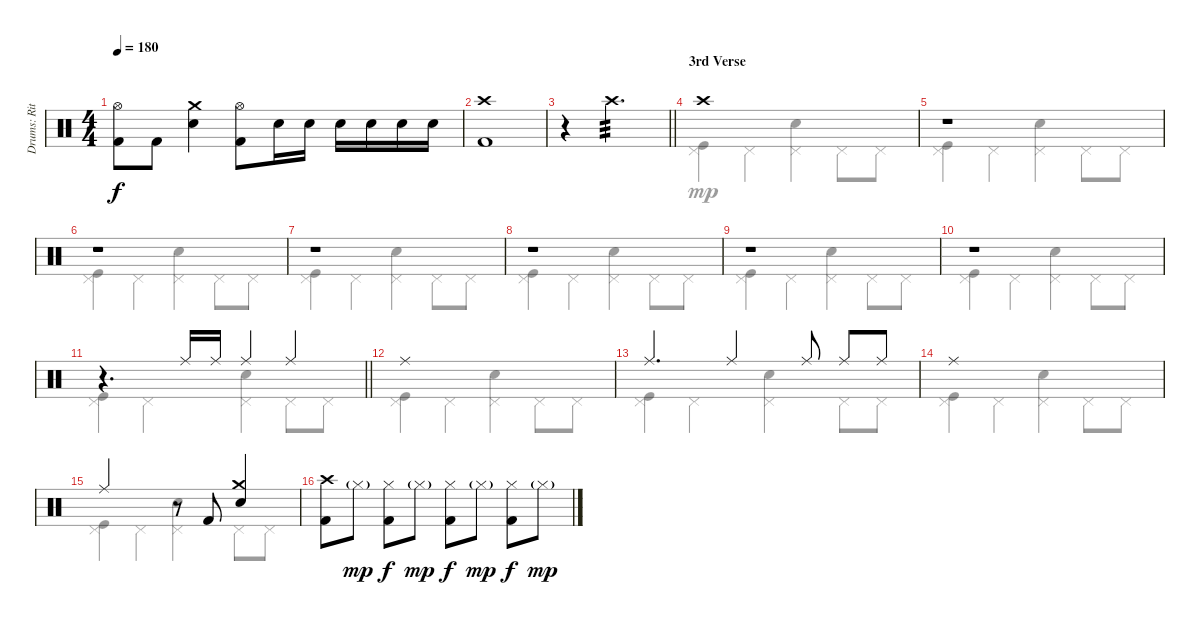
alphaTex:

\track ("Drums: Ritsu Tainaka" "Drums: Rit") {instrument percussion}
\staff {score}
\articulation defaults
\voice
\ts (4 4)
\tempo 180
\clef neutral
\ks c
("Hi-Hat (open)" "Kick (hit) 2").8{dy f} "Kick (hit) 2".8 ("Crash medium (hit)" "Electric Snare (hit)").4 ("Hi-Hat (open)" "Kick (hit) 2").8 "Electric Snare (hit)".16 "Electric Snare (hit)".16 "Electric Snare (hit)".16 "Electric Snare (hit)".16 "Electric Snare (hit)".16 "Electric Snare (hit)".16 |
("Crash high (hit)" "Kick (hit) 2").1 |
\barLineRight lightlight
r.4{volume 0} "Crash high (hit)".2{d tp 3 volume 16} |
\section ("" "3rd Verse")
"Crash high (hit)".1 |
r.1 |
r.1 |
r.1 |
r.1 |
r.1 |
r.1 |
\barLineRight lightlight
r.4{d} "Ride (middle)".16 "Ride (middle)".16 "Ride (middle)".4 "Ride (middle)".4 |
"Ride (middle)".1 |
"Ride (middle)".4{d} "Ride (middle)".4 "Ride (middle)".8 "Ride (middle)".8 "Ride (middle)".8 |
"Ride (middle)".1 |
"Ride (middle)".2 r.8 "Kick (hit) 2".8 ("Crash medium (hit)" "Electric Snare (hit)").4 |
("Crash high (hit)" "Kick (hit) 2").8 "Hi-Hat (closed)"{g}.8{dy mp} ("Hi-Hat (closed)" "Kick (hit) 2").8{dy f} "Hi-Hat (closed)"{g}.8{dy mp} ("Hi-Hat (closed)" "Kick (hit) 2").8{dy f} "Hi-Hat (closed)"{g}.8{dy mp} ("Hi-Hat (closed)" "Kick (hit) 2").8{dy f} "Hi-Hat (closed)"{g}.8{dy mp}
\voice
\clef neutral
\ottava regular
\simile none
\ks c
|
|
\barLineRight lightlight
|
("Pedal Hi-Hat (hit)" "Kick (hit)").4{dy mp} "Pedal Hi-Hat (hit)".4 ("Pedal Hi-Hat (hit)" "Snare (hit) 2").4 "Pedal Hi-Hat (hit)".8 "Pedal Hi-Hat (hit)".8 |
("Pedal Hi-Hat (hit)" "Kick (hit)").4 "Pedal Hi-Hat (hit)".4 ("Pedal Hi-Hat (hit)" "Snare (hit) 2").4 "Pedal Hi-Hat (hit)".8 "Pedal Hi-Hat (hit)".8 |
("Pedal Hi-Hat (hit)" "Kick (hit)").4 "Pedal Hi-Hat (hit)".4 ("Pedal Hi-Hat (hit)" "Snare (hit) 2").4 "Pedal Hi-Hat (hit)".8 "Pedal Hi-Hat (hit)".8 |
("Pedal Hi-Hat (hit)" "Kick (hit)").4 "Pedal Hi-Hat (hit)".4 ("Pedal Hi-Hat (hit)" "Snare (hit) 2").4 "Pedal Hi-Hat (hit)".8 "Pedal Hi-Hat (hit)".8 |
("Pedal Hi-Hat (hit)" "Kick (hit)").4 "Pedal Hi-Hat (hit)".4 ("Pedal Hi-Hat (hit)" "Snare (hit) 2").4 "Pedal Hi-Hat (hit)".8 "Pedal Hi-Hat (hit)".8 |
("Pedal Hi-Hat (hit)" "Kick (hit)").4 "Pedal Hi-Hat (hit)".4 ("Pedal Hi-Hat (hit)" "Snare (hit) 2").4 "Pedal Hi-Hat (hit)".8 "Pedal Hi-Hat (hit)".8 |
("Pedal Hi-Hat (hit)" "Kick (hit)").4 "Pedal Hi-Hat (hit)".4 ("Pedal Hi-Hat (hit)" "Snare (hit) 2").4 "Pedal Hi-Hat (hit)".8 "Pedal Hi-Hat (hit)".8 |
\barLineRight lightlight
("Pedal Hi-Hat (hit)" "Kick (hit)").4 "Pedal Hi-Hat (hit)".4 ("Pedal Hi-Hat (hit)" "Snare (hit) 2").4 "Pedal Hi-Hat (hit)".8 "Pedal Hi-Hat (hit)".8 |
("Pedal Hi-Hat (hit)" "Kick (hit)").4 "Pedal Hi-Hat (hit)".4 ("Pedal Hi-Hat (hit)" "Snare (hit) 2").4 "Pedal Hi-Hat (hit)".8 "Pedal Hi-Hat (hit)".8 |
("Pedal Hi-Hat (hit)" "Kick (hit)").4 "Pedal Hi-Hat (hit)".4 ("Pedal Hi-Hat (hit)" "Snare (hit) 2").4 "Pedal Hi-Hat (hit)".8 "Pedal Hi-Hat (hit)".8 |
("Pedal Hi-Hat (hit)" "Kick (hit)").4 "Pedal Hi-Hat (hit)".4 ("Pedal Hi-Hat (hit)" "Snare (hit) 2").4 "Pedal Hi-Hat (hit)".8 "Pedal Hi-Hat (hit)".8 |
("Pedal Hi-Hat (hit)" "Kick (hit)").4 "Pedal Hi-Hat (hit)".4 ("Pedal Hi-Hat (hit)" "Snare (hit) 2").4 "Pedal Hi-Hat (hit)".8 "Pedal Hi-Hat (hit)".8 |
